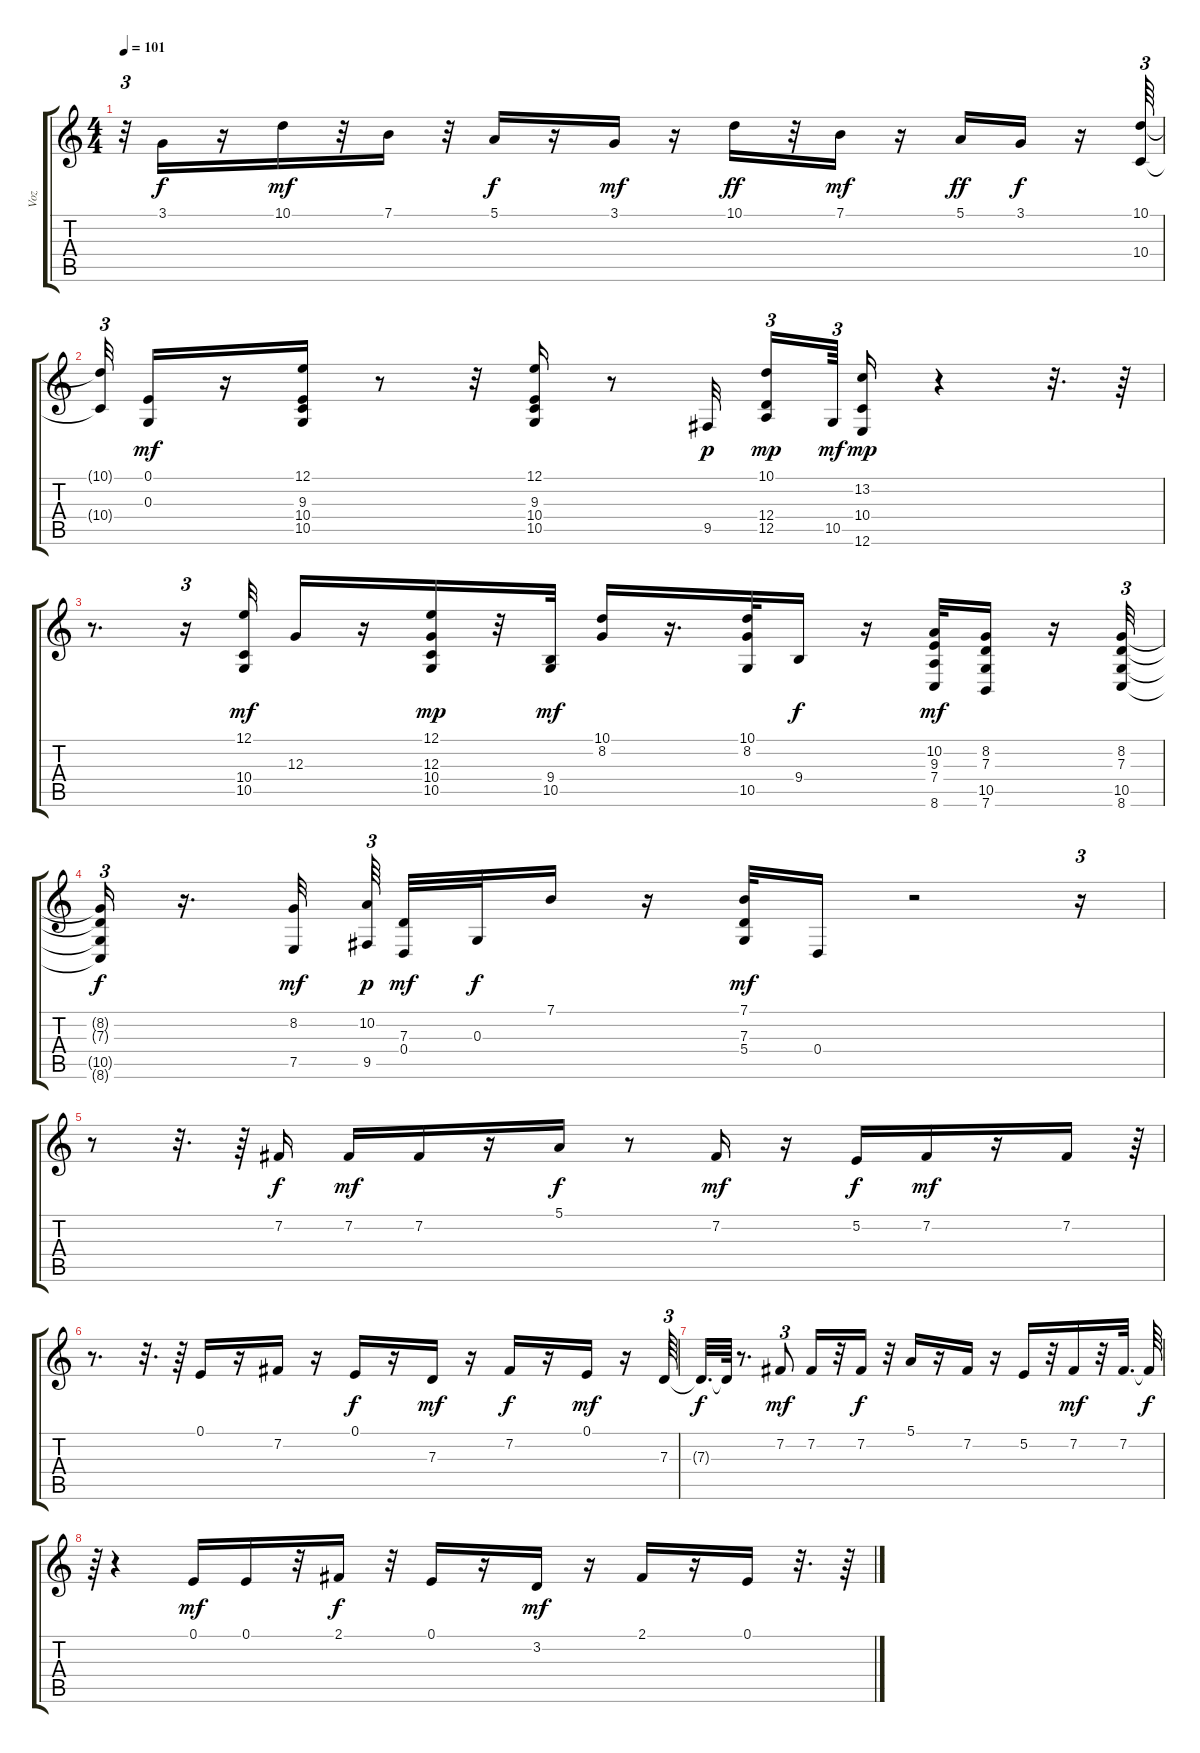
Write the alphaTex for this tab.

\track ("Voz" "Voz") {instrument clarinet}
\staff {score tabs}
\tuning (E4 B3 G3 D3 A2 E2) {hide}
\ts (4 4)
\tempo 101
\clef g2
\ks c
r.32{tu (3 2) dy mf} 3.1.16{dy f} r.16 10.1.16{dy mf} r.32 7.1.16 r.32 5.1.16{dy f} r.16 3.1.16{dy mf} r.16 10.1.16{dy ff} r.32 7.1.16{dy mf} r.16 5.1.16{dy ff} 3.1.16{dy f} r.16 (10.1 10.4).64{tu (3 2)} |
(10.1{t} 10.4{t}).32{tu (3 2)} (0.1 0.3).16{dy mf} r.16 (12.1 9.3 10.4 10.5).16 r.8 r.32 (12.1 9.3 10.4 10.5).16 r.8 9.5.32{dy p beam splitsecondary} (10.1 12.4 12.5).16{tu (3 2) dy mp} 10.5.64{tu (3 2) dy mf beam splitsecondary} (13.2 10.4 12.6).16{dy mp} r.4 r.32{d} r.64 |
r.8{d} r.16{tu (3 2)} (12.1 10.4 10.5).32{dy mf} 12.3.16 r.16 (12.1 12.3 10.4 10.5).16{dy mp} r.32 (9.4 10.5).32{dy mf} (10.1 8.2).16 r.16{d} (10.1 8.2 10.5).32 9.4.16{dy f} r.16 (10.2 9.3 7.4 8.6).32{dy mf} (8.2 7.3 10.5 7.6).16 r.16 (8.2 7.3 10.5 8.6).32{tu (3 2)} |
(8.2{t} 7.3{t} 10.5{t} 8.6{t}).16{tu (3 2) dy f} r.16{d} (8.2 7.5).32{dy mf beam splitsecondary} (10.2 9.5).64{tu (3 2) dy p beam splitsecondary} (7.3 0.4).32{dy mf} 0.3.32{dy f} 7.1.16 r.16 (7.1 7.3 5.4).32{dy mf} 0.4.16 r.2 r.16{tu (3 2)} |
r.8 r.32{d} r.64 7.2.16{dy f} 7.2.16{dy mf} 7.2.16 r.16 5.1.16{dy f} r.8 7.2.16{dy mf} r.16 5.2.16{dy f} 7.2.16{dy mf} r.16 7.2.16 r.64{tu (3 2)} |
r.8{d} r.32{d} r.64 0.1.16 r.16 7.2.16 r.16 0.1.16{dy f} r.16 7.3.16{dy mf} r.16 7.2.16{dy f} r.16 0.1.16{dy mf} r.16 7.3.64{tu (3 2)} |
7.3{t}.32{d dy f} 7.3{t}.64 r.8{d} 7.2.8{tu (3 2) dy mf} 7.2.16 r.32 7.2.16{dy f} r.32 5.1.16 r.16 7.2.16 r.16 5.2.16 r.32 7.2.16{dy mf} r.32 7.2.32{d} 7.2{t}.64{dy f} |
r.64{tu (3 2)} r.4 0.1.16{dy mf} 0.1.16 r.32 2.1.16{dy f} r.32 0.1.16 r.16 3.2.16{dy mf} r.16 2.1.16 r.16 0.1.16 r.32{d} r.64
